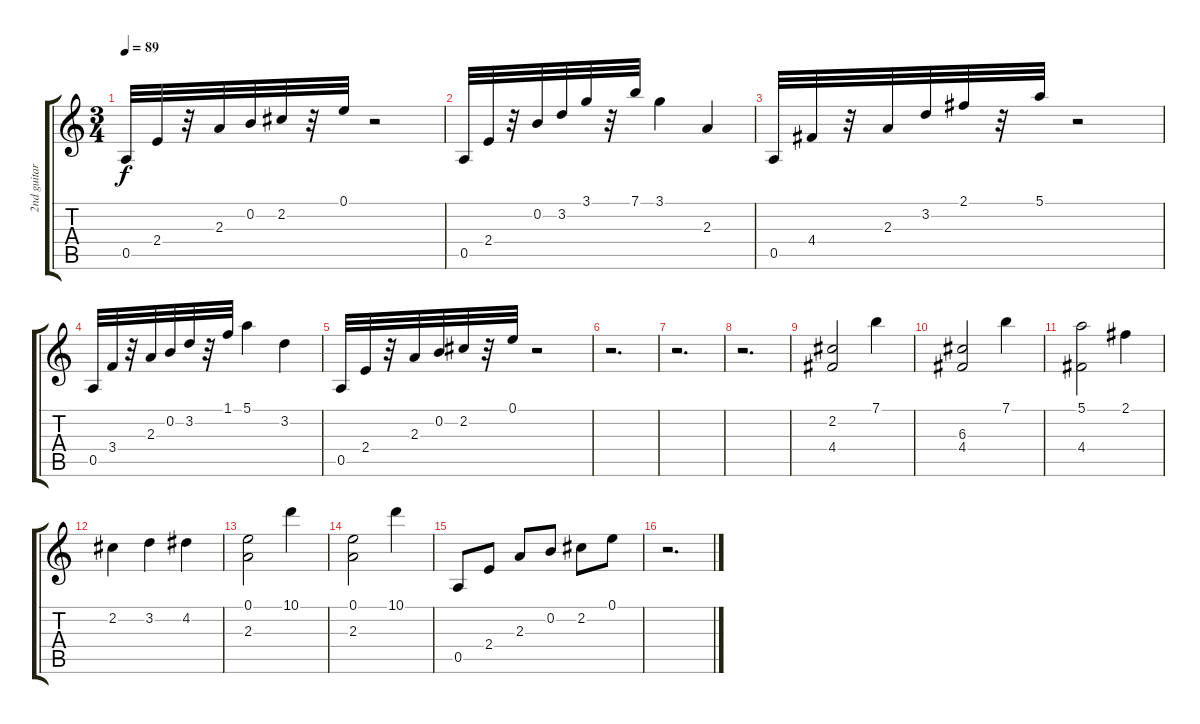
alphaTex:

\track ("2nd guitar" "2nd guitar") {instrument acousticguitarnylon}
\staff {score tabs}
\tuning (E4 B3 G3 D3 A2 E2) {hide}
\ts (3 4)
\tempo 89
\clef g2
\ks c
0.5.32{dy f} 2.4.32 r.32 2.3.32 0.2.32 2.2.32 r.32 0.1.32 r.2 |
0.5.32 2.4.32 r.32 0.2.32 3.2.32 3.1.32 r.32 7.1.32 3.1.4 2.3.4 |
0.5.32 4.4.32 r.32 2.3.32 3.2.32 2.1.32 r.32 5.1.32 r.2 |
0.5.32 3.4.32 r.32 2.3.32 0.2.32 3.2.32 r.32 1.1.32 5.1.4 3.2.4 |
0.5.32 2.4.32 r.32 2.3.32 0.2.32 2.2.32 r.32 0.1.32 r.2 |
r.2{d} |
r.2{d} |
r.2{d} |
(2.2 4.4).2 7.1.4 |
(6.3 4.4).2 7.1.4 |
(5.1 4.4).2 2.1.4 |
2.2.4 3.2.4 4.2.4 |
(0.1 2.3).2 10.1.4 |
(0.1 2.3).2 10.1.4 |
0.5.8 2.4.8 2.3.8 0.2.8 2.2.8 0.1.8 |
r.2{d}
